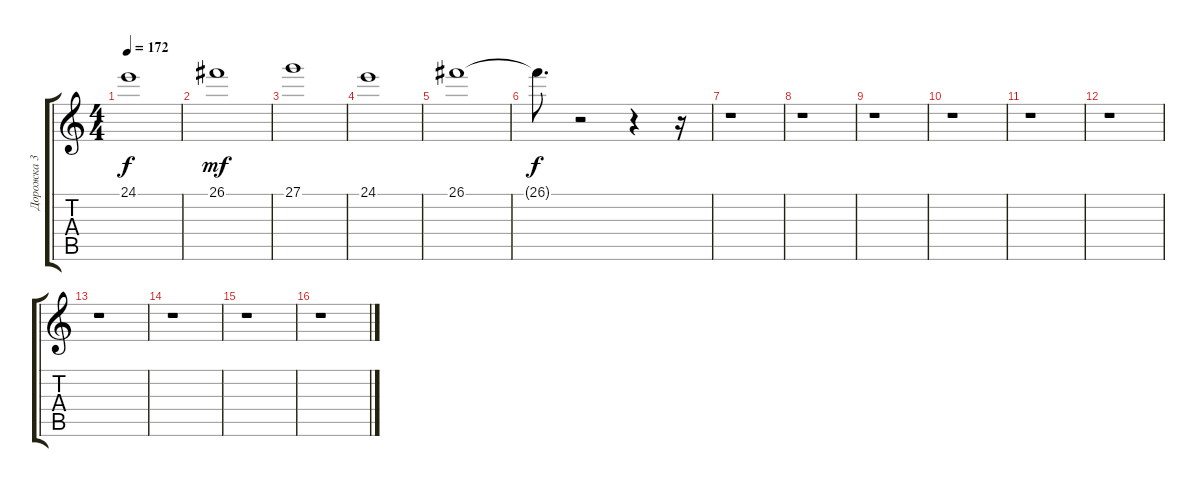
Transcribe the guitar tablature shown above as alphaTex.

\track ("Дорожка 3" "Дорожка 3") {instrument stringensemble2}
\staff {score tabs}
\tuning (E4 B3 G3 D3 A2 E2) {hide}
\ts (4 4)
\tempo 172
\clef g2
\ks c
24.1{t}.1{dy f} |
26.1.1{dy mf} |
27.1.1 |
24.1.1 |
26.1.1 |
26.1{t}.8{d dy f} r.2 r.4 r.16 |
r.1 |
r.1 |
r.1 |
r.1 |
r.1 |
r.1 |
r.1 |
r.1 |
r.1 |
r.1
